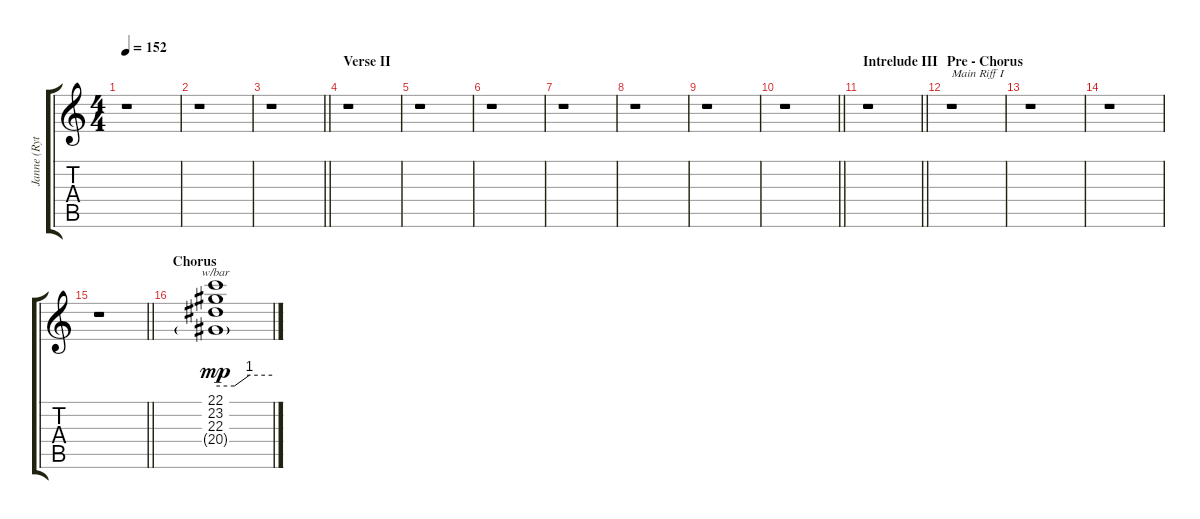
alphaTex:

\track ("Janne (Rythm II)" "Janne (Ryt") {instrument choiraahs}
\staff {score tabs}
\tuning (D4 A3 F3 C3 G2 C2) {hide}
\ts (4 4)
\tempo 152
\clef g2
\ks c
r.1{dy f} |
r.1 |
\barLineRight lightlight
r.1 |
\section ("" "Verse II")
r.1 |
r.1 |
r.1 |
r.1 |
r.1 |
r.1 |
\barLineRight lightlight
r.1 |
\section ("" "Intrelude III")
\barLineRight lightlight
r.1 |
\section ("" "Pre - Chorus")
r.1{txt "Main Riff I"} |
r.1 |
r.1 |
\barLineRight lightlight
r.1 |
\section ("" "Chorus")
(22.1 23.2 22.3 20.4{g}).1{tbe (custom default 0 0 20 0 36 4 60 4) dy mp volume 6 instrument choiraahs}
